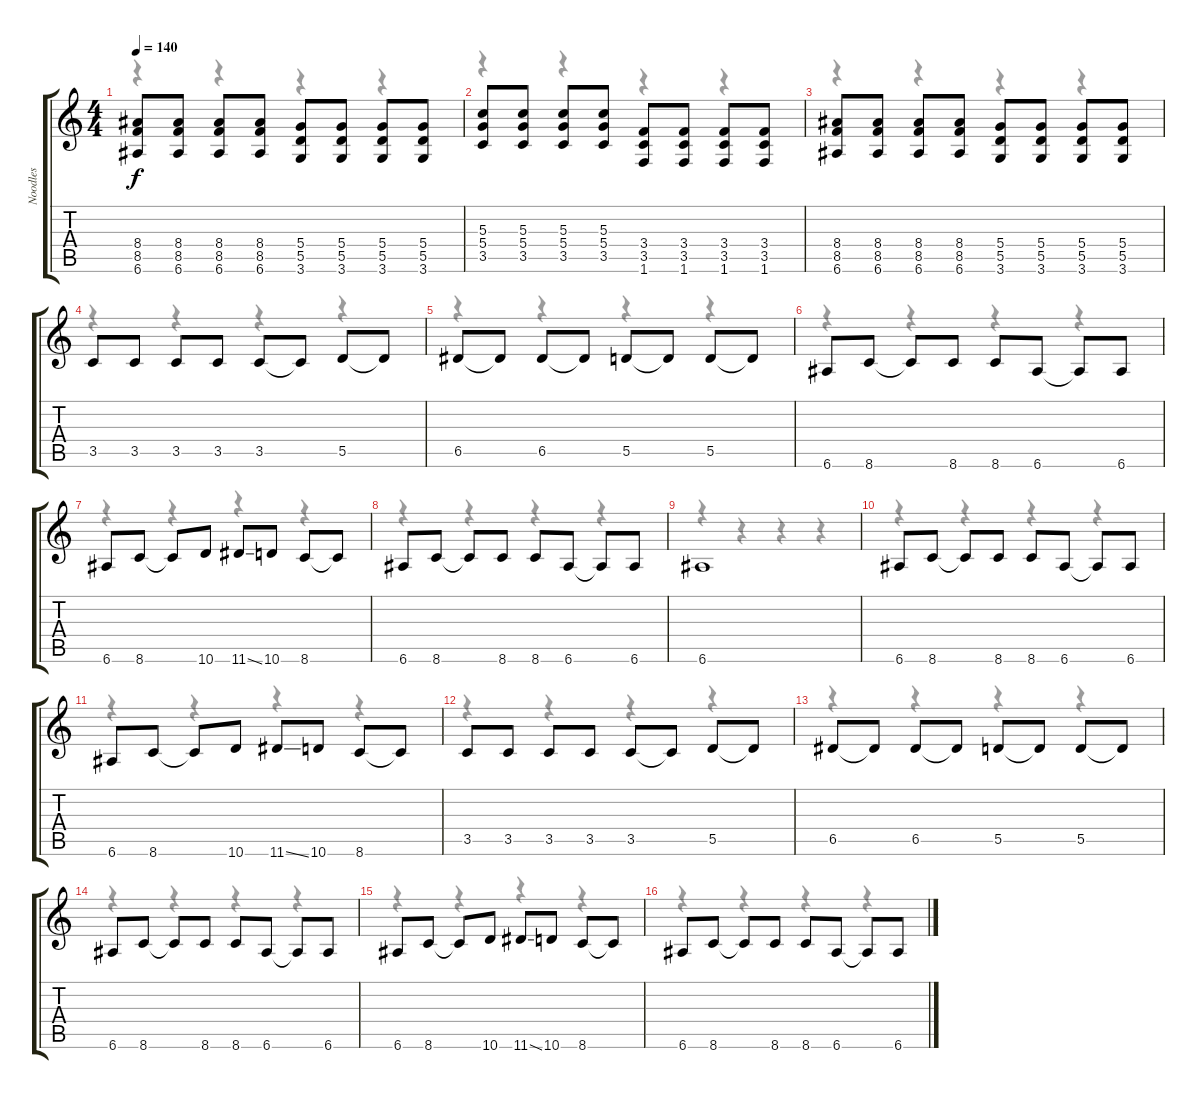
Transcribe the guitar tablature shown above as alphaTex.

\track ("Noodles" "Noodles") {instrument overdrivenguitar}
\staff {score tabs}
\tuning (E4 B3 G3 D3 A2 E2) {hide}
\voice
\ts (4 4)
\tempo 140
\clef g2
\ks c
(8.4 8.5 6.6).8{dy f} (8.4 8.5 6.6).8 (8.4 8.5 6.6).8 (8.4 8.5 6.6).8 (5.4 5.5 3.6).8 (5.4 5.5 3.6).8 (5.4 5.5 3.6).8 (5.4 5.5 3.6).8 |
(5.3 5.4 3.5).8 (5.3 5.4 3.5).8 (5.3 5.4 3.5).8 (5.3 5.4 3.5).8 (3.4 3.5 1.6).8 (3.4 3.5 1.6).8 (3.4 3.5 1.6).8 (3.4 3.5 1.6).8 |
(8.4 8.5 6.6).8 (8.4 8.5 6.6).8 (8.4 8.5 6.6).8 (8.4 8.5 6.6).8 (5.4 5.5 3.6).8 (5.4 5.5 3.6).8 (5.4 5.5 3.6).8 (5.4 5.5 3.6).8 |
3.5.8 3.5.8 3.5.8 3.5.8 3.5.8 3.5{t}.8 5.5.8 5.5{t}.8 |
6.5.8 6.5{t}.8 6.5.8 6.5{t}.8 5.5.8 5.5{t}.8 5.5.8 5.5{t}.8 |
6.6.8 8.6.8 8.6{t}.8 8.6.8 8.6.8 6.6.8 6.6{t}.8 6.6.8 |
6.6.8 8.6.8 8.6{t}.8 10.6.8 11.6{ss}.8 10.6.8 8.6.8 8.6{t}.8 |
6.6.8 8.6.8 8.6{t}.8 8.6.8 8.6.8 6.6.8 6.6{t}.8 6.6.8 |
6.6.1 |
6.6.8 8.6.8 8.6{t}.8 8.6.8 8.6.8 6.6.8 6.6{t}.8 6.6.8 |
6.6.8 8.6.8 8.6{t}.8 10.6.8 11.6{ss}.8 10.6.8 8.6.8 8.6{t}.8 |
3.5.8 3.5.8 3.5.8 3.5.8 3.5.8 3.5{t}.8 5.5.8 5.5{t}.8 |
6.5.8 6.5{t}.8 6.5.8 6.5{t}.8 5.5.8 5.5{t}.8 5.5.8 5.5{t}.8 |
6.6.8 8.6.8 8.6{t}.8 8.6.8 8.6.8 6.6.8 6.6{t}.8 6.6.8 |
6.6.8 8.6.8 8.6{t}.8 10.6.8 11.6{ss}.8 10.6.8 8.6.8 8.6{t}.8 |
6.6.8 8.6.8 8.6{t}.8 8.6.8 8.6.8 6.6.8 6.6{t}.8 6.6.8
\voice
\clef g2
\ottava regular
\simile none
\ks c
r.4{dy f} r.4 r.4 r.4 |
r.4 r.4 r.4 r.4 |
r.4 r.4 r.4 r.4 |
r.4 r.4 r.4 r.4 |
r.4 r.4 r.4 r.4 |
r.4 r.4 r.4 r.4 |
r.4 r.4 r.4 r.4 |
r.4 r.4 r.4 r.4 |
r.4 r.4 r.4 r.4 |
r.4 r.4 r.4 r.4 |
r.4 r.4 r.4 r.4 |
r.4 r.4 r.4 r.4 |
r.4 r.4 r.4 r.4 |
r.4 r.4 r.4 r.4 |
r.4 r.4 r.4 r.4 |
r.4 r.4 r.4 r.4
